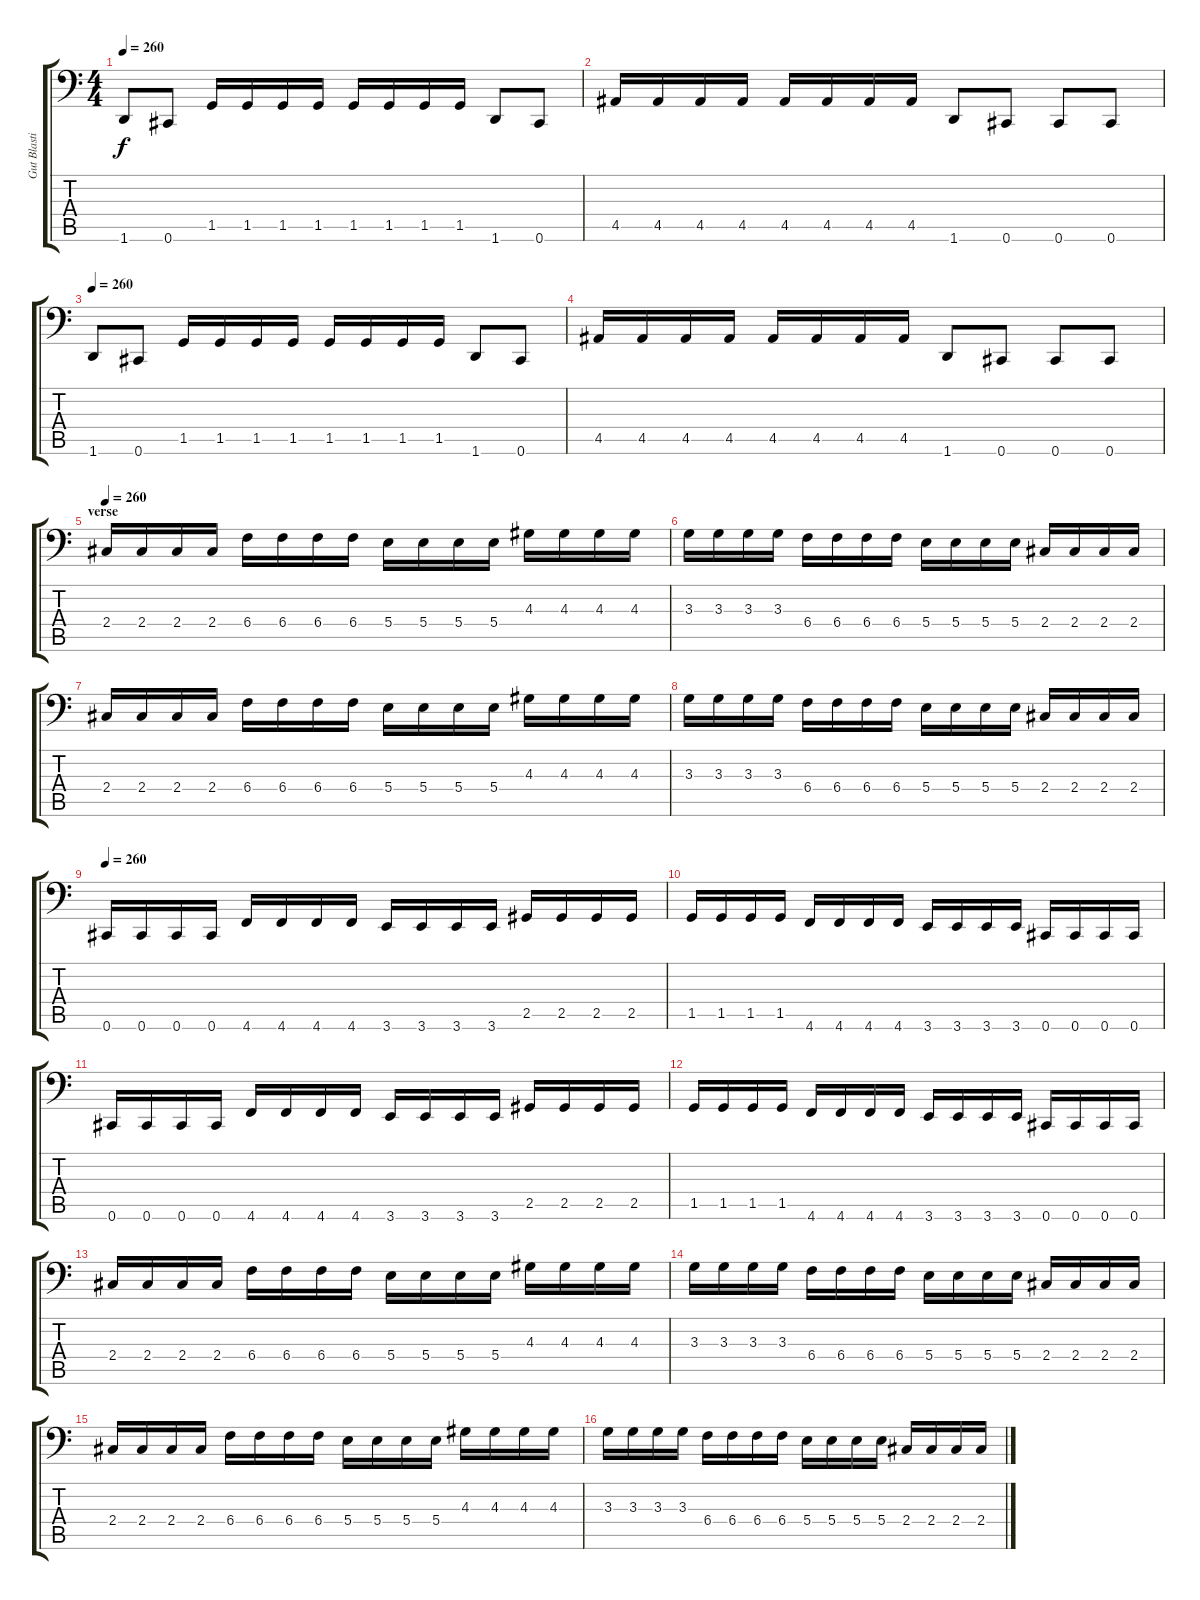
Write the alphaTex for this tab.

\track ("Gut Blasting Pathogenic Decimator" "Gut Blasti") {instrument fretlessbass}
\staff {score tabs}
\tuning (Db3 Ab2 E2 B1 Gb1 Db1) {hide}
\ts (4 4)
\tempo 260
\clef f4
\ks c
1.6.8{dy f} 0.6.8 1.5.16 1.5.16 1.5.16 1.5.16 1.5.16 1.5.16 1.5.16 1.5.16 1.6.8 0.6.8 |
4.5.16 4.5.16 4.5.16 4.5.16 4.5.16 4.5.16 4.5.16 4.5.16 1.6.8 0.6.8 0.6.8 0.6.8 |
\tempo 260
1.6.8 0.6.8 1.5.16 1.5.16 1.5.16 1.5.16 1.5.16 1.5.16 1.5.16 1.5.16 1.6.8 0.6.8 |
4.5.16 4.5.16 4.5.16 4.5.16 4.5.16 4.5.16 4.5.16 4.5.16 1.6.8 0.6.8 0.6.8 0.6.8 |
\section ("" "verse")
\tempo 260
2.4.16 2.4.16 2.4.16 2.4.16 6.4.16 6.4.16 6.4.16 6.4.16 5.4.16 5.4.16 5.4.16 5.4.16 4.3.16 4.3.16 4.3.16 4.3.16 |
3.3.16 3.3.16 3.3.16 3.3.16 6.4.16 6.4.16 6.4.16 6.4.16 5.4.16 5.4.16 5.4.16 5.4.16 2.4.16 2.4.16 2.4.16 2.4.16 |
2.4.16 2.4.16 2.4.16 2.4.16 6.4.16 6.4.16 6.4.16 6.4.16 5.4.16 5.4.16 5.4.16 5.4.16 4.3.16 4.3.16 4.3.16 4.3.16 |
3.3.16 3.3.16 3.3.16 3.3.16 6.4.16 6.4.16 6.4.16 6.4.16 5.4.16 5.4.16 5.4.16 5.4.16 2.4.16 2.4.16 2.4.16 2.4.16 |
\tempo 260
0.6.16 0.6.16 0.6.16 0.6.16 4.6.16 4.6.16 4.6.16 4.6.16 3.6.16 3.6.16 3.6.16 3.6.16 2.5.16 2.5.16 2.5.16 2.5.16 |
1.5.16 1.5.16 1.5.16 1.5.16 4.6.16 4.6.16 4.6.16 4.6.16 3.6.16 3.6.16 3.6.16 3.6.16 0.6.16 0.6.16 0.6.16 0.6.16 |
0.6.16 0.6.16 0.6.16 0.6.16 4.6.16 4.6.16 4.6.16 4.6.16 3.6.16 3.6.16 3.6.16 3.6.16 2.5.16 2.5.16 2.5.16 2.5.16 |
1.5.16 1.5.16 1.5.16 1.5.16 4.6.16 4.6.16 4.6.16 4.6.16 3.6.16 3.6.16 3.6.16 3.6.16 0.6.16 0.6.16 0.6.16 0.6.16 |
2.4.16 2.4.16 2.4.16 2.4.16 6.4.16 6.4.16 6.4.16 6.4.16 5.4.16 5.4.16 5.4.16 5.4.16 4.3.16 4.3.16 4.3.16 4.3.16 |
3.3.16 3.3.16 3.3.16 3.3.16 6.4.16 6.4.16 6.4.16 6.4.16 5.4.16 5.4.16 5.4.16 5.4.16 2.4.16 2.4.16 2.4.16 2.4.16 |
2.4.16 2.4.16 2.4.16 2.4.16 6.4.16 6.4.16 6.4.16 6.4.16 5.4.16 5.4.16 5.4.16 5.4.16 4.3.16 4.3.16 4.3.16 4.3.16 |
3.3.16 3.3.16 3.3.16 3.3.16 6.4.16 6.4.16 6.4.16 6.4.16 5.4.16 5.4.16 5.4.16 5.4.16 2.4.16 2.4.16 2.4.16 2.4.16
